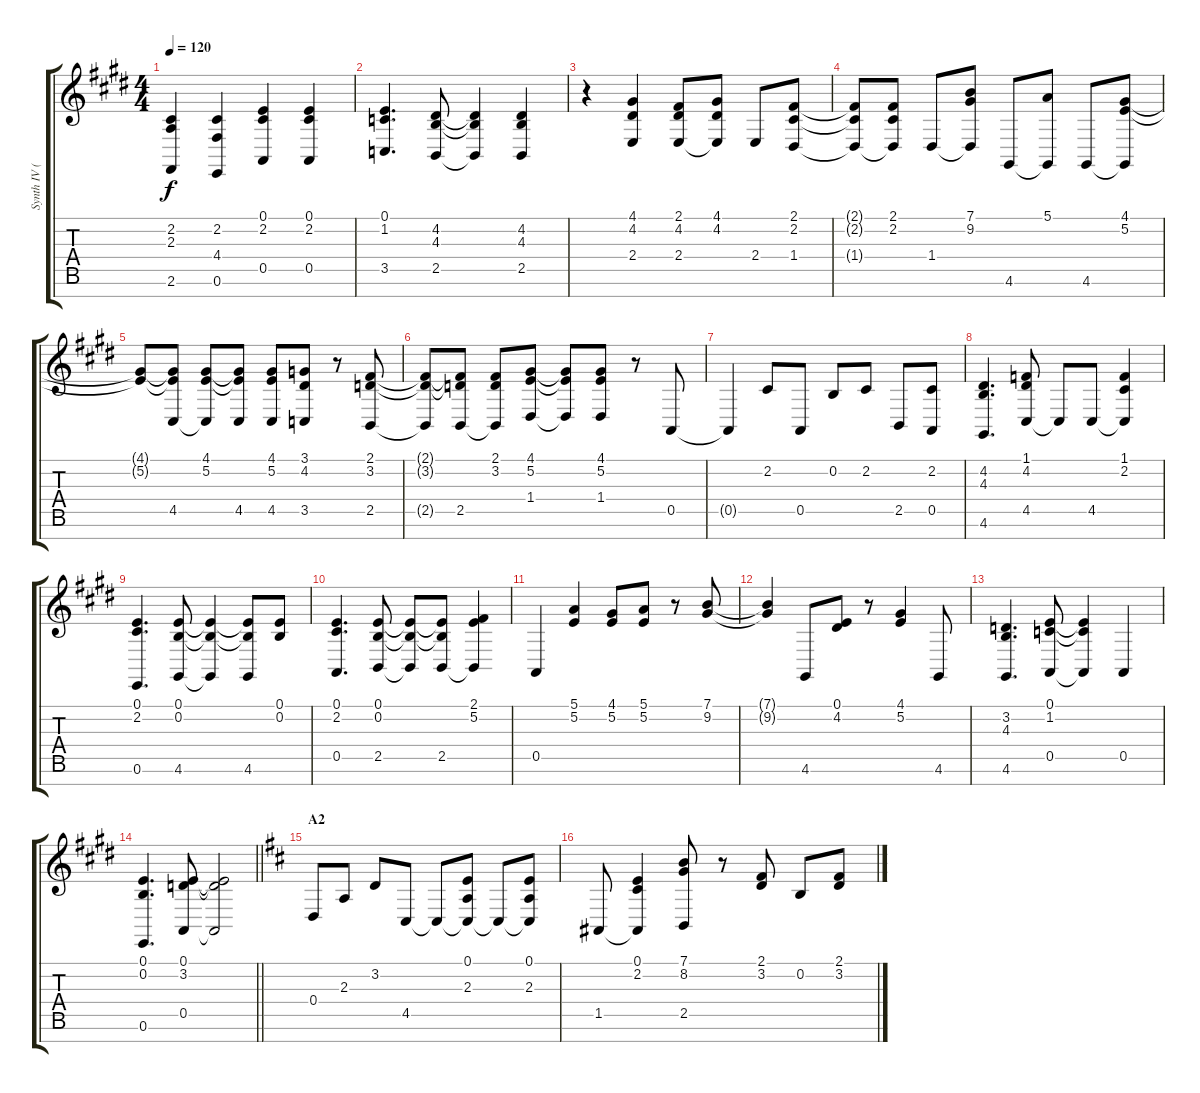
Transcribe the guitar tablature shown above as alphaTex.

\track ("Synth IV (Kotobuki Tsumugi)" "Synth IV (") {instrument clavinet}
\staff {score tabs}
\tuning (E4 B3 G3 D3 A2 E2 B1) {hide}
\ts (4 4)
\tempo 120
\clef g2
\ks e
(2.2 2.3 2.6).4{dy f} (2.2 4.4 0.6).4 (0.1 2.2 0.5).4 (0.1 2.2 0.5).4 |
(0.1 1.2 3.5).4{d} (4.2 4.3 2.5).8 (4.2{t} 4.3{t} 2.5{t}).4 (4.2 4.3 2.5).4 |
r.4 (4.1 4.2 2.4).4 (2.1 4.2 2.4).8 (4.1 4.2 2.4{t}).8 2.4.8 (2.1 2.2 1.4).8 |
(2.1{t} 2.2{t} 1.4{t}).8 (2.1 2.2 1.4{t}).8 1.4.8 (7.1 9.2 1.4{t}).8 4.6.8 (5.1 4.6{t}).8 4.6.8 (4.1 5.2 4.6{t}).8 |
(4.1{t} 5.2{t}).8 (4.1{t} 5.2{t} 4.5).8 (4.1 5.2 4.5{t}).8 (4.1{t} 5.2{t} 4.5).8 (4.1 5.2 4.5).8 (3.1 4.2 3.5).8 r.8 (2.1 3.2 2.5).8 |
(2.1{t} 3.2{t} 2.5{t}).8 (2.1{t} 3.2{t} 2.5).8 (2.1 3.2 2.5{t}).8 (4.1 5.2 1.4).8 (4.1{t} 5.2{t} 1.4{t}).8 (4.1 5.2 1.4).8 r.8 0.5.8 |
0.5{t}.4 2.2.8 0.5.8 0.2.8 2.2.8 2.5.8 (2.2 0.5).8 |
(4.2 4.3 4.6).4{d} (1.1 4.2 4.5).8 4.5{t}.8 4.5.8 (1.1 2.2 4.5{t}).4 |
(0.1 2.2 0.6).4{d} (0.1 0.2 4.6).8 (0.1{t} 0.2{t} 4.6{t}).4 (0.1{t} 0.2{t} 4.6).8 (0.1 0.2).8 |
(0.1 2.2 0.5).4{d} (0.1 0.2 2.5).8 (0.1{t} 0.2{t} 2.5{t}).8 (0.1{t} 0.2{t} 2.5).8 (2.1 5.2 2.5{t}).4 |
0.5.4 (5.1 5.2).4 (4.1 5.2).8 (5.1 5.2).8 r.8 (7.1 9.2).8 |
(7.1{t} 9.2{t}).4 4.6.8 (0.1 4.2).8 r.8 (4.1 5.2).4 4.6.8 |
(3.2 4.3 4.6).4{d} (0.1 1.2 0.5).8 (0.1{t} 1.2{t} 0.5{t}).4 0.5.4 |
\barLineRight lightlight
(0.1 0.2 0.6).4{d} (0.1 3.2 0.5).8 (0.1{t} 3.2{t} 0.5{t}).2 |
\section ("" "A2")
\ks d
0.4.8 2.3.8 3.2.8 4.5.8 4.5{t}.8 (0.1 2.3 4.5{t}).8 4.5{t}.8 (0.1 2.3 4.5{t}).8 |
1.5.8 (0.1 2.2 1.5{t}).4 (7.1 8.2 2.5).8 r.8 (2.1 3.2).8 0.2.8 (2.1 3.2).8
